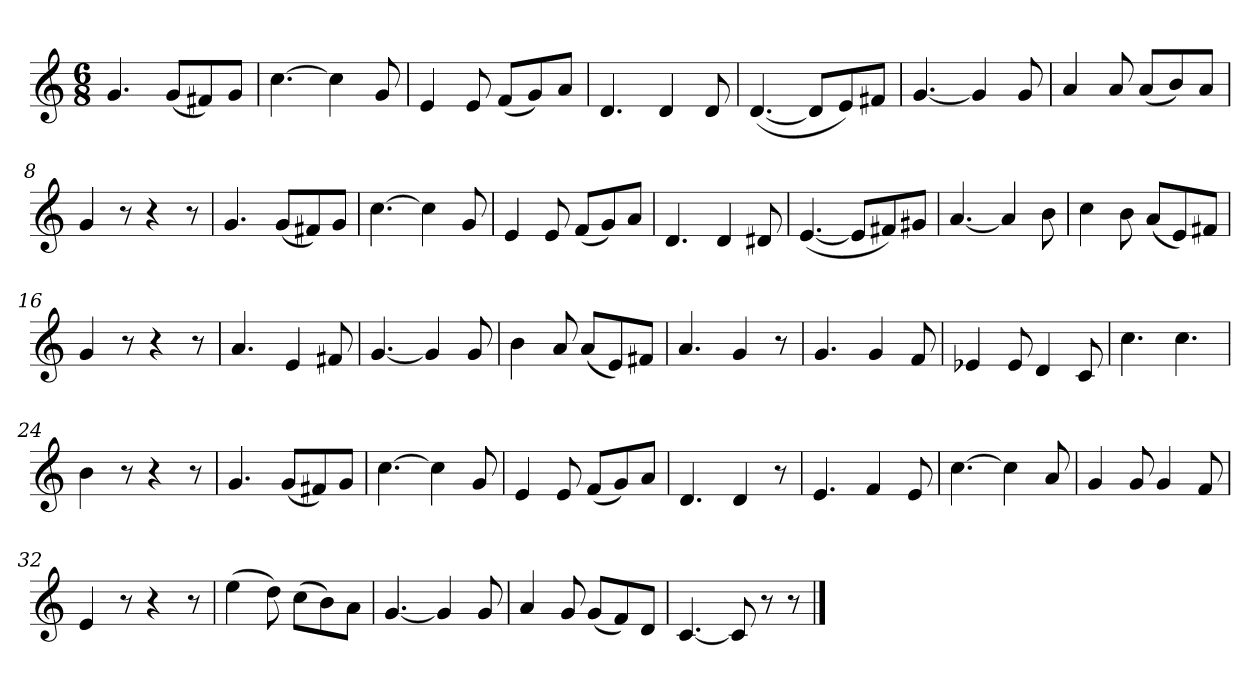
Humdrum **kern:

**kern
*part1
*staff1
*k[]
*M6/8
*MM120
=1
4.g
(8gL
8f#X)
8gJ
=2
[4.cc
4cc]
8g
=3
4e
8e
(8fL
8g)
8aJ
=4
4.d
4d
8d
=5
([4.d
8dL]
8e)
8f#XJ
=6
[4.g
4g]
8g
=7
4a
8a
(8aL
8b)
8aJ
=8
4g
8r
4r
8r
=9
4.g
(8gL
8f#X)
8gJ
=10
[4.cc
4cc]
8g
=11
4e
8e
(8fL
8g)
8aJ
=12
4.d
4d
8d#X
=13
([4.e
8eL]
8f#X)
8g#XJ
=14
[4.a
4a]
8b
=15
4cc
8b
(8aL
8e)
8f#XJ
=16
4g
8r
4r
8r
=17
4.a
4e
8f#X
=18
[4.g
4g]
8g
=19
4b
8a
(8aL
8e)
8f#XJ
=20
4.a
4g
8r
=21
4.g
4g
8f
=22
4e-X
8e-
4d
8c
=23
4.cc
4.cc
=24
4b
8r
4r
8r
=25
4.g
(8gL
8f#X)
8gJ
=26
[4.cc
4cc]
8g
=27
4e
8e
(8fL
8g)
8aJ
=28
4.d
4d
8r
=29
4.e
4f
8e
=30
[4.cc
4cc]
8a
=31
4g
8g
4g
8f
=32
4e
8r
4r
8r
=33
(4ee
8dd)
(8ccL
8b)
8aJ
=34
[4.g
4g]
8g
=35
4a
8g
(8gL
8f)
8dJ
=36
[4.c
8c]
8r
8r
==
*-
